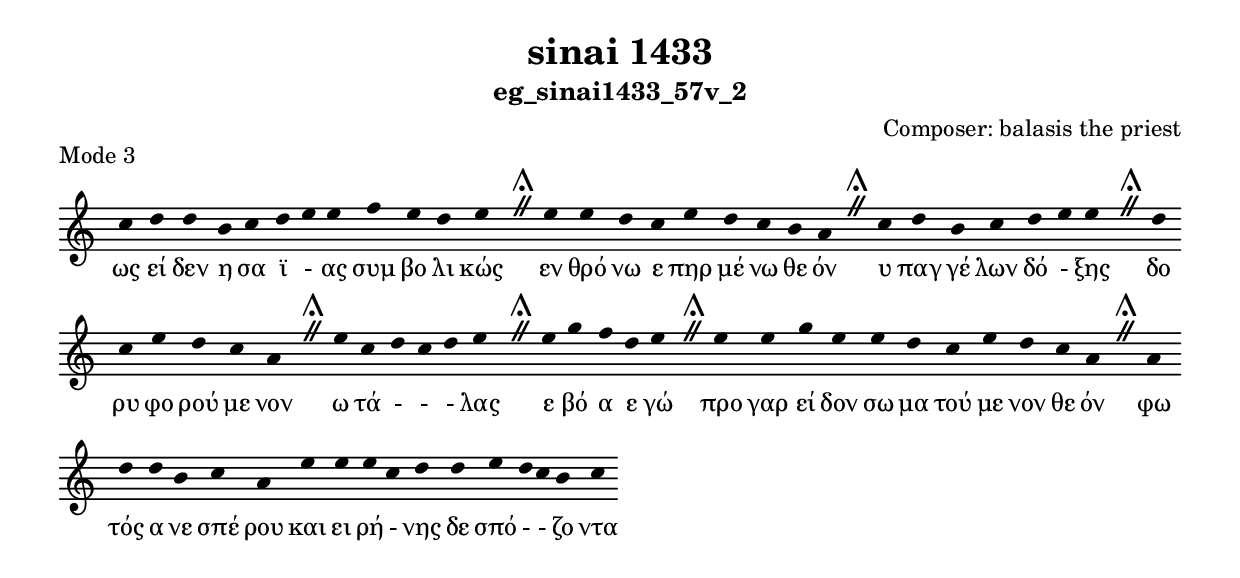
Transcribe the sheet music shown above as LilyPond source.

\include "gregorian.ly"

	\header {
 	  title = "sinai 1433"
	  subtitle = "eg_sinai1433_57v_2"
	  composer = "Composer: balasis the priest"
	  piece = "Mode 3"
	}

	chant = {
	  c''4 d''4 d''4 b'4 c''4 d''4 e''4 e''4 f''4 e''4 d''4 e''4 \divisioMaior
 e''4 e''4 d''4 c''4 e''4 d''4 c''4 b'4 a'4 \divisioMaior
 c''4 d''4 b'4 c''4 d''4 e''4 e''4 \divisioMaior
 d''4 c''4 e''4 d''4 c''4 a'4 \divisioMaior
 e''4 c''4 d''4 c''4 d''4 e''4 \divisioMaior
 e''4 g''4 f''4 d''4 e''4 \divisioMaior
 e''4 e''4 g''4 e''4 e''4 d''4 c''4 e''4 d''4 c''4 a'4 \divisioMaior
 a'4 d''4 d''4 b'4 c''4 a'4 e''4 e''4 e''4 c''4 d''4 d''4 e''4 d''4 c''4 b'4 c''4\finalis
	}

	verba = \lyricmode {ως εί δεν η σα ϊ - ας συμ βο λι κώς 
εν θρό νω ε πηρ μέ νω θε όν 
υ παγ γέ λων δό - ξης 
δο ρυ φο ρού με νον 
ω τά -  -  - λας 
ε βό α ε γώ 
προ γαρ εί δον σω μα τού με νον θε όν 
φω τός α νε σπέ ρου και ει ρή - νης δε σπό -  - ζο ντα 
	}


	\score {
	  \new Staff <<
	  \new Voice = "melody" \chant
	  \new Lyrics = "one" \lyricsto melody \verba
	  >>
	  \layout {
	    \context {
	      \Staff
	      \remove "Time_signature_engraver"
	      \remove "Bar_engraver"
	    }
	    \context {
	      \Voice
	      \remove "Stem_engraver"
	    }
	  }
	}